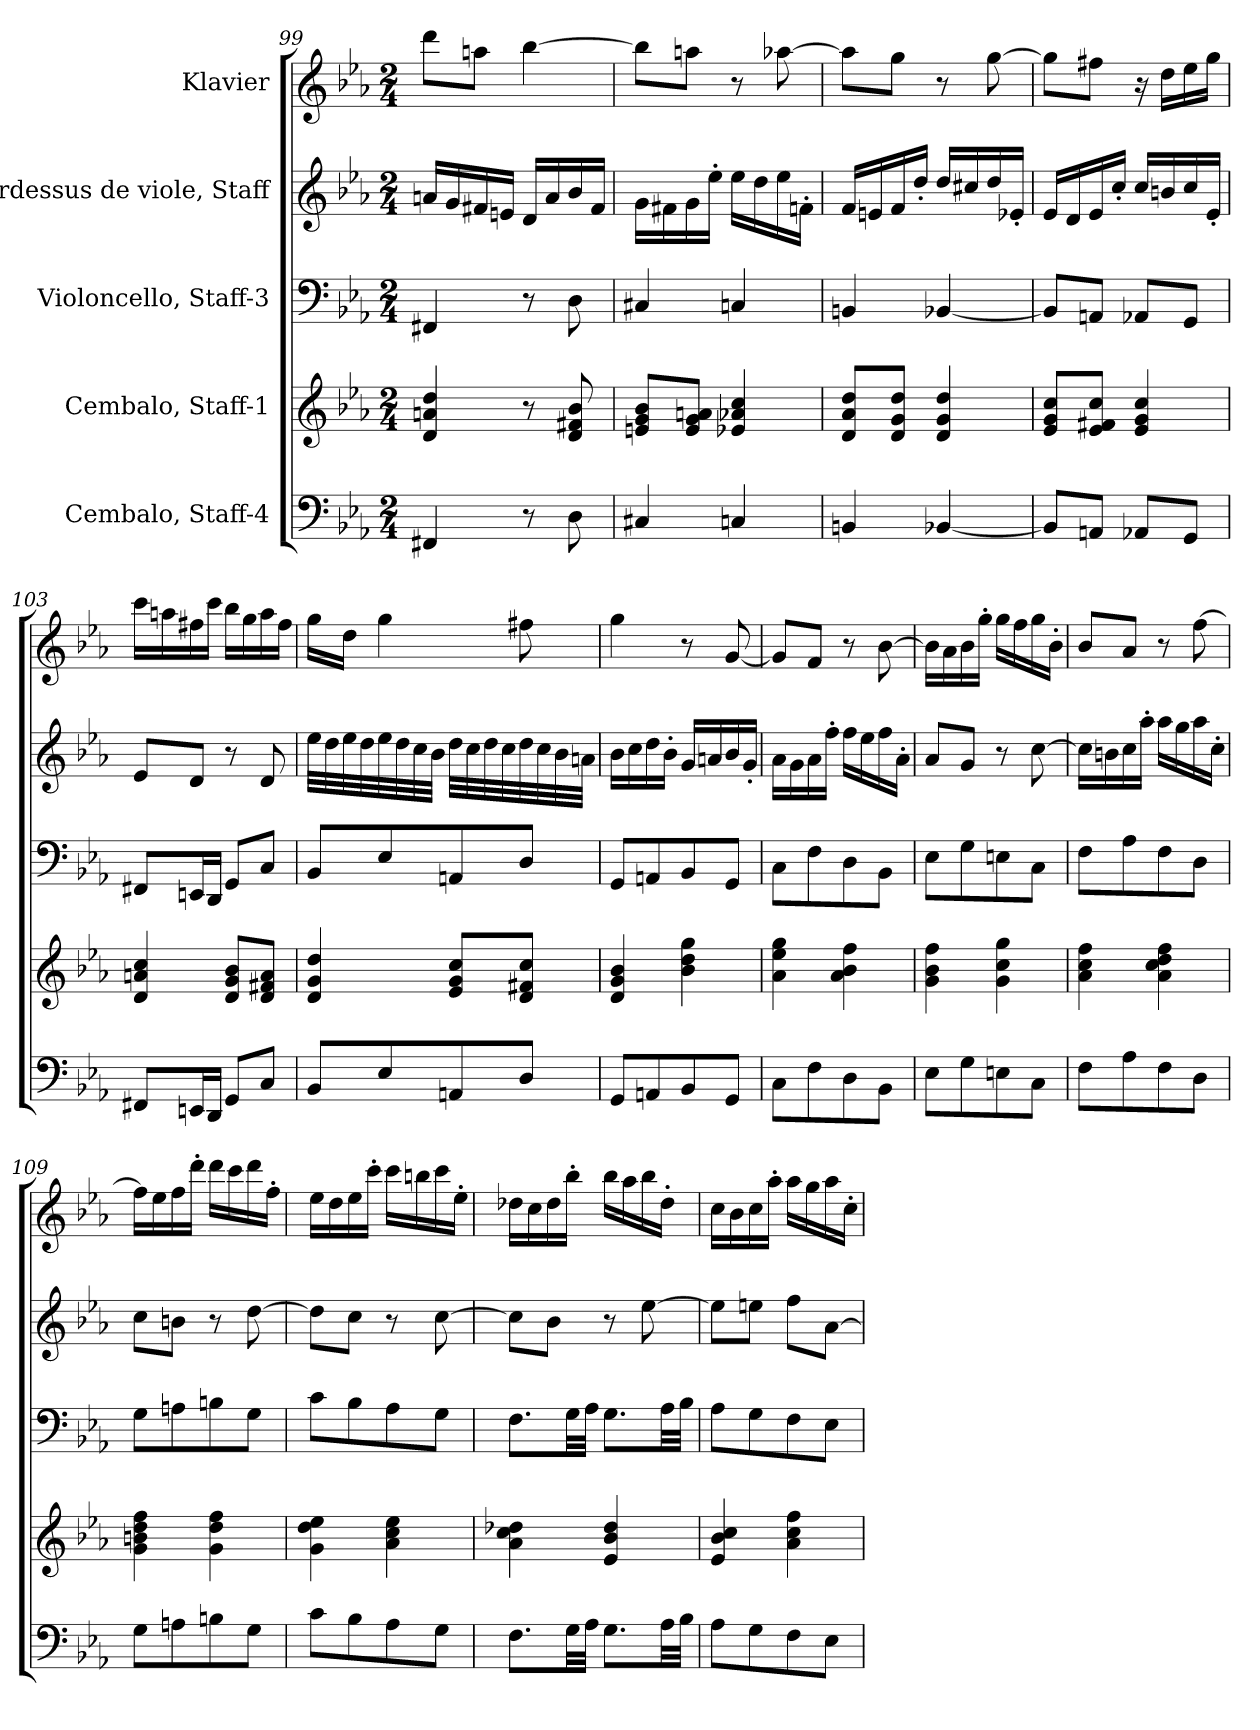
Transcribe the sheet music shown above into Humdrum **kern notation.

**kern	**kern	**kern	**kern	**kern
*part5	*part4	*part3	*part2	*part1
*staff5	*staff4	*staff3	*staff2	*staff1
*I"Cembalo, Staff-4	*I"Cembalo, Staff-1	*I"Violoncello, Staff-3	*I"Pardessus de viole, Staff	*I"Klavier
*clefF4	*clefG2	*clefF4	*clefG2	*clefG2
*ITrd7c12	*	*	*	*
*k[b-e-a-]	*k[b-e-a-]	*k[b-e-a-]	*k[b-e-a-]	*k[b-e-a-]
*M2/4	*M2/4	*M2/4	*M2/4	*M2/4
=99	=99	=99	=99	=99
4FFF#X/	4d/ 4an/ 4dd/	4FF#X/	16an/LL	8ddd\L
.	.	.	16g/	.
.	.	.	16f#X/	8aan\J
.	.	.	16en/JJ	.
8r	8r	8r	16d/LL	[4bb-\
.	.	.	16a/	.
8DD\	8d/ 8f#X/ 8b-/	8D\	16b-/	.
.	.	.	16f#/JJ	.
!!LO:PB:g=z
=100	=100	=100	=100	=100
4CC#X/	8en/ 8g/ 8b-/L	4C#X/	16g\LL	8bb-\L]
.	.	.	16f#X\	.
.	8e/ 8g/ 8an/J	.	16g\	8aan\J
.	.	.	16ee-'\JJ	.
4CCn/	4e-X/ 4a-X/ 4cc/	4Cn/	16ee-\LL	8r
.	.	.	16dd\	.
.	.	.	16ee-\	[8aa-X\
.	.	.	16fn'\JJ	.
=101	=101	=101	=101	=101
4BBBn/	8d/ 8a-/ 8dd/L	4BBn/	16f/LL	8aa-\L]
.	.	.	16en/	.
.	8d/ 8g/ 8dd/J	.	16f/	8gg\J
.	.	.	16dd'/JJ	.
[4BBB-X/	4d/ 4g/ 4dd/	[4BB-X/	16dd/LL	8r
.	.	.	16cc#X/	.
.	.	.	16dd/	[8gg\
.	.	.	16e-X'/JJ	.
=102	=102	=102	=102	=102
8BBB-/L]	8e-/ 8g/ 8cc/L	8BB-/L]	16e-/LL	8gg\L]
.	.	.	16d/	.
8AAAn/J	8e-/ 8f#X/ 8cc/J	8AAn/J	16e-/	8ff#X\J
.	.	.	16cc'/JJ	.
8AAA-X/L	4e-/ 4g/ 4cc/	8AA-X/L	16cc/LL	16r
.	.	.	16bn/	16dd\LL
8GGG/J	.	8GG/J	16cc/	16ee-\
.	.	.	16e-'/JJ	16gg\JJ
=103	=103	=103	=103	=103
8FFF#X/L	4d/ 4an/ 4cc/	8FF#X/L	8e-/L	16ccc\LL
.	.	.	.	16aan\
16EEEn/L	.	16EEn/L	8d/J	16ff#X\
16DDD/JJ	.	16DD/JJ	.	16ccc\JJ
8GGG/L	8d/ 8g/ 8b-/L	8GG/L	8r	16bb-\LL
.	.	.	.	16gg\
8CC/J	8d/ 8f#X/ 8a/J	8C/J	8d/	16aa\
.	.	.	.	16ff#\JJ
!!LO:LB:g=z
=104	=104	=104	=104	=104
8BBB-/L	4d/ 4g/ 4dd/	8BB-/L	32ee-\LLL	16gg\LL
.	.	.	32dd\	.
.	.	.	32ee-\	16dd\JJ
.	.	.	32dd\	.
8EE-/	.	8E-/	32ee-\	4gg\
.	.	.	32dd\	.
.	.	.	32cc\	.
.	.	.	32b-\JJJ	.
8AAAn/	8e-/ 8g/ 8cc/L	8AAn/	32dd\LLL	.
.	.	.	32cc\	.
.	.	.	32dd\	.
.	.	.	32cc\	.
8DD/J	8d/ 8f#X/ 8cc/J	8D/J	32dd\	8ff#X\
.	.	.	32cc\	.
.	.	.	32b-\	.
.	.	.	32an\JJJ	.
=105	=105	=105	=105	=105
8GGG/L	4d/ 4g/ 4b-/	8GG/L	16b-\LL	4gg\
.	.	.	16cc\	.
8AAAn/	.	8AAn/	16dd\	.
.	.	.	16b-'\JJ	.
8BBB-/	4b-\ 4dd\ 4gg\	8BB-/	16g/LL	8r
.	.	.	16an/	.
8GGG/J	.	8GG/J	16b-/	[8g/
.	.	.	16g'/JJ	.
=106	=106	=106	=106	=106
8CC\L	4a-\ 4ee-\ 4gg\	8C\L	16a-\LL	8g/L]
.	.	.	16g\	.
8FF\	.	8F\	16a-\	8f/J
.	.	.	16ff'\JJ	.
8DD\	4a-\ 4b-\ 4ff\	8D\	16ff\LL	8r
.	.	.	16ee-\	.
8BBB-\J	.	8BB-\J	16ff\	[8b-\
.	.	.	16a-'\JJ	.
=107	=107	=107	=107	=107
8EE-\L	4g\ 4b-\ 4ff\	8E-\L	8a-/L	16b-\LL]
.	.	.	.	16a-\
8GG\	.	8G\	8g/J	16b-\
.	.	.	.	16gg'\JJ
8EEn\	4g\ 4cc\ 4gg\	8En\	8r	16gg\LL
.	.	.	.	16ff\
8CC\J	.	8C\J	[8cc\	16gg\
.	.	.	.	16b-'\JJ
!!LO:PB:g=z
=108	=108	=108	=108	=108
8FF\L	4a-\ 4cc\ 4ff\	8F\L	16cc\LL]	8b-/L
.	.	.	16bn\	.
8AA-\	.	8A-\	16cc\	8a-/J
.	.	.	16aa-'\JJ	.
8FF\	4a-\ 4cc\ 4dd\ 4ff\	8F\	16aa-\LL	8r
.	.	.	16gg\	.
8DD\J	.	8D\J	16aa-\	[8ff\
.	.	.	16cc'\JJ	.
=109	=109	=109	=109	=109
8GG\L	4g\ 4bn\ 4dd\ 4ff\	8G\L	8cc\L	16ff\LL]
.	.	.	.	16ee-\
8AAn\	.	8An\	8bn\J	16ff\
.	.	.	.	16ddd'\JJ
8BBn\	4g\ 4dd\ 4ff\	8Bn\	8r	16ddd\LL
.	.	.	.	16ccc\
8GG\J	.	8G\J	[8dd\	16ddd\
.	.	.	.	16ff'\JJ
=110	=110	=110	=110	=110
8C\L	4g\ 4dd\ 4ee-\	8c\L	8dd\L]	16ee-\LL
.	.	.	.	16dd\
8BB-\	.	8B-\	8cc\J	16ee-\
.	.	.	.	16ccc'\JJ
8AA-\	4a-\ 4cc\ 4ee-\	8A-\	8r	16ccc\LL
.	.	.	.	16bbn\
8GG\J	.	8G\J	[8cc\	16ccc\
.	.	.	.	16ee-'\JJ
=111	=111	=111	=111	=111
8.FF\L	4a-\ 4cc\ 4dd-X\	8.F\L	8cc\L]	16dd-X\LL
.	.	.	.	16cc\
.	.	.	8b-\J	16dd-\
32GG\LL	.	32G\LL	.	16bb-'\JJ
32AA-\JJJ	.	32A-\JJJ	.	.
8.GG\L	4e-/ 4b-/ 4dd-/	8.G\L	8r	16bb-\LL
.	.	.	.	16aa-\
.	.	.	[8ee-\	16bb-\
32AA-\LL	.	32A-\LL	.	16dd-'\JJ
32BB-\JJJ	.	32B-\JJJ	.	.
!!LO:LB:g=z
=112	=112	=112	=112	=112
8AA-\L	4e-/ 4b-/ 4cc/	8A-\L	8ee-\L]	16cc\LL
.	.	.	.	16b-\
8GG\	.	8G\	8een\J	16cc\
.	.	.	.	16aa-'\JJ
8FF\	4a-\ 4cc\ 4ff\	8F\	8ff\L	16aa-\LL
.	.	.	.	16gg\
8EE-\J	.	8E-\J	[8a-\J	16aa-\
.	.	.	.	16cc'\JJ
=	=	=	=	=
*-	*-	*-	*-	*-
